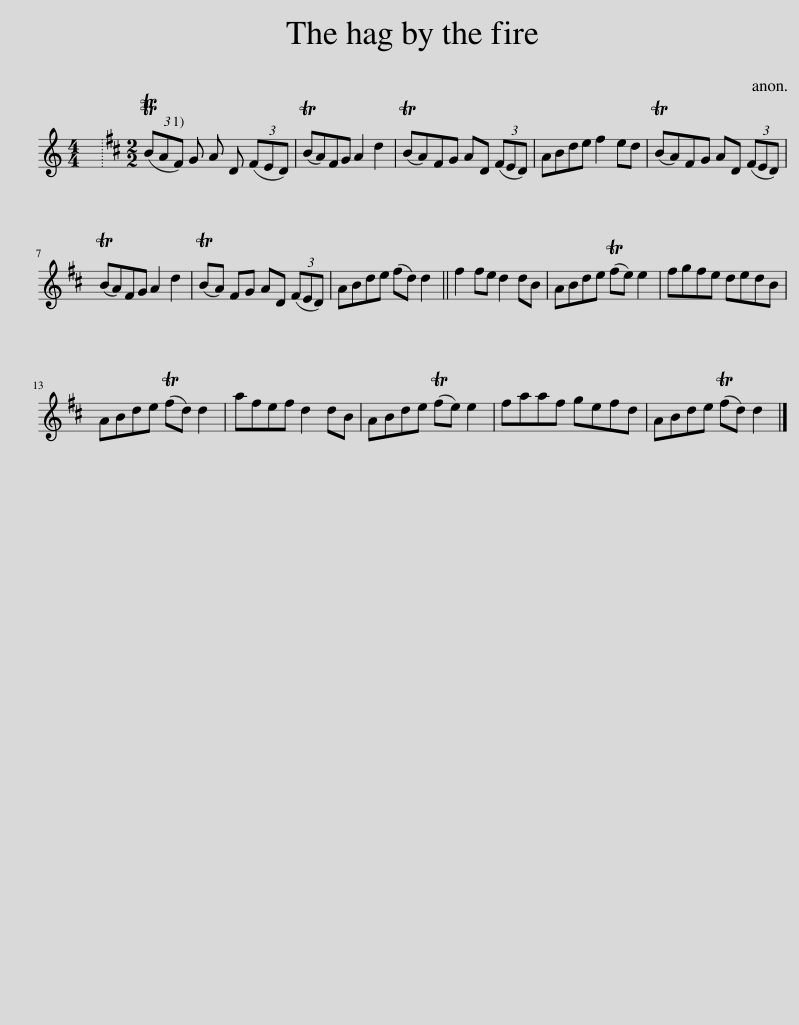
X:1
L:1/8
M:4/4
I:linebreak $
K:C
V:1 treble
V:1
 x8 |[K:D][M:2/2] (3(TBAF) G A D (3(FED) | (TBA)FG A2 d2 | (TBA)FG AD (3(FED) | ABde f2 ed | %5
 (TBA)FG AD (3(FED) |$ (TBA)FG A2 d2 | (TBA) FG AD (3(FED) | ABde (fd) d2 || f2 fe d2 dB | %10
 ABde (Tfe) e2 | fgfe dedB |$ ABde (Tfd) d2 | afef d2 dB | ABde (Tfe) e2 | %15
 faaf gefd | ABde (Tfd) d2 |] %17
